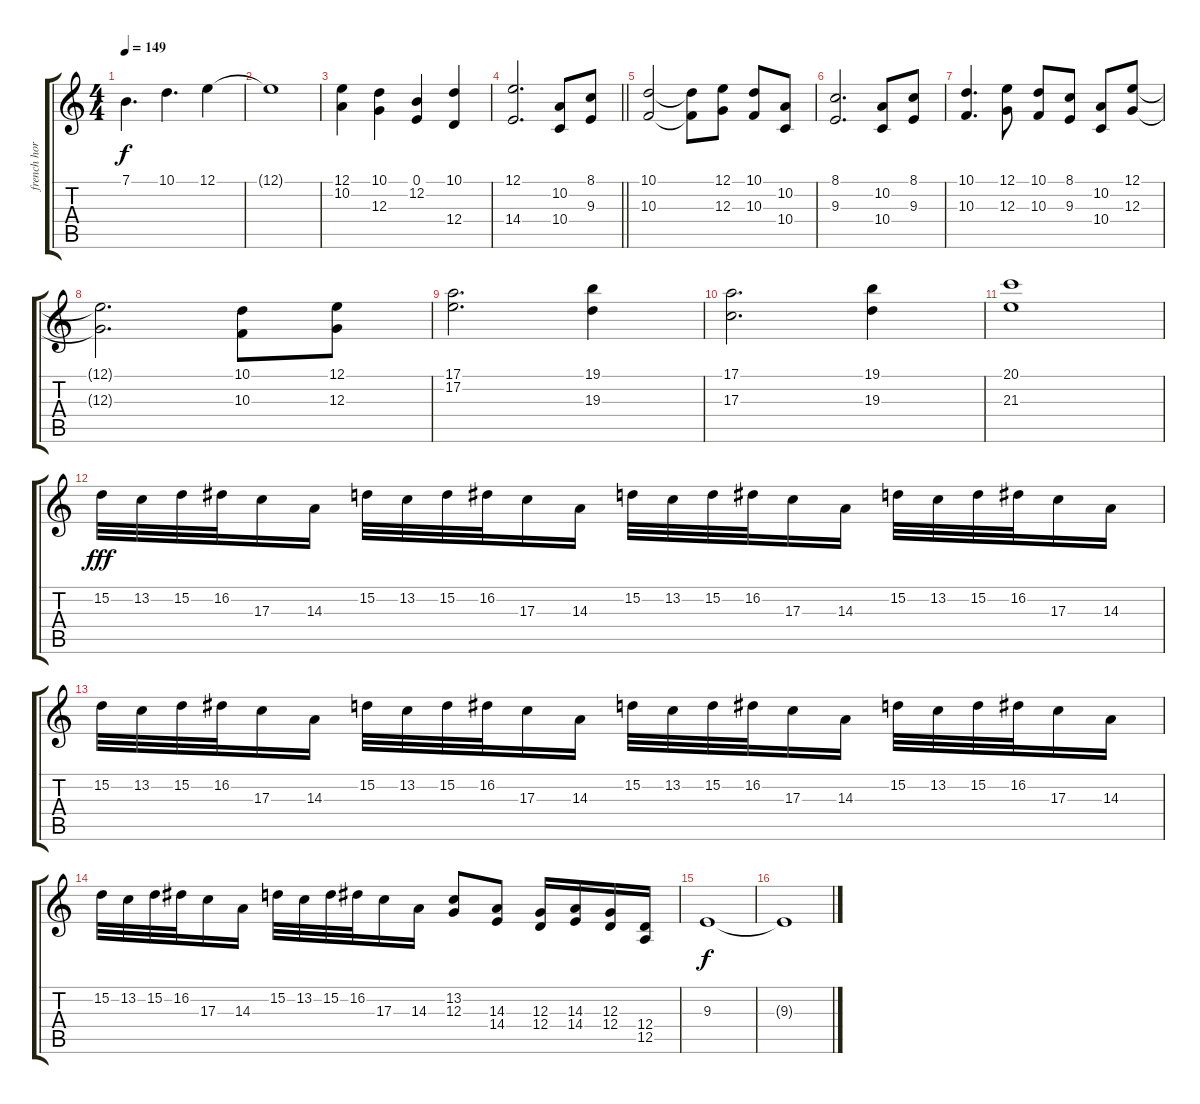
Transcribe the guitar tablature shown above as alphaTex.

\track ("french horn" "french hor") {instrument frenchhorn}
\staff {score tabs}
\tuning (E4 B3 G3 D3 A2 E2) {hide}
\ts (4 4)
\tempo 149
\clef g2
\ks c
7.1.4{d dy f} 10.1.4{d} 12.1.4 |
12.1{t}.1 |
(12.1 10.2).4 (10.1 12.3).4 (0.1 12.2).4 (10.1 12.4).4 |
\barLineRight lightlight
(12.1 14.4).2{d} (10.2 10.4).8 (8.1 9.3).8 |
\section ("" "")
(10.1 10.3).2 (10.1{t} 10.3{t}).8 (12.1 12.3).8 (10.1 10.3).8 (10.2 10.4).8 |
(8.1 9.3).2{d} (10.2 10.4).8 (8.1 9.3).8 |
(10.1 10.3).4{d} (12.1 12.3).8 (10.1 10.3).8 (8.1 9.3).8 (10.2 10.4).8 (12.1 12.3).8 |
(12.1{t} 12.3{t}).2{d} (10.1 10.3).8 (12.1 12.3).8 |
(17.1 17.2).2{d} (19.1 19.3).4 |
(17.1 17.3).2{d} (19.1 19.3).4 |
(20.1 21.3).1 |
15.2.32{dy fff} 13.2.32 15.2.32 16.2.32 17.3.16 14.3.16 15.2.32 13.2.32 15.2.32 16.2.32 17.3.16 14.3.16 15.2.32 13.2.32 15.2.32 16.2.32 17.3.16 14.3.16 15.2.32 13.2.32 15.2.32 16.2.32 17.3.16 14.3.16 |
15.2.32 13.2.32 15.2.32 16.2.32 17.3.16 14.3.16 15.2.32 13.2.32 15.2.32 16.2.32 17.3.16 14.3.16 15.2.32 13.2.32 15.2.32 16.2.32 17.3.16 14.3.16 15.2.32 13.2.32 15.2.32 16.2.32 17.3.16 14.3.16 |
15.2.32 13.2.32 15.2.32 16.2.32 17.3.16 14.3.16 15.2.32 13.2.32 15.2.32 16.2.32 17.3.16 14.3.16 (13.2 12.3).8 (14.3 14.4).8 (12.3 12.4).16 (14.3 14.4).16 (12.3 12.4).16 (12.4 12.5).16 |
9.3.1{dy f} |
9.3{t}.1
